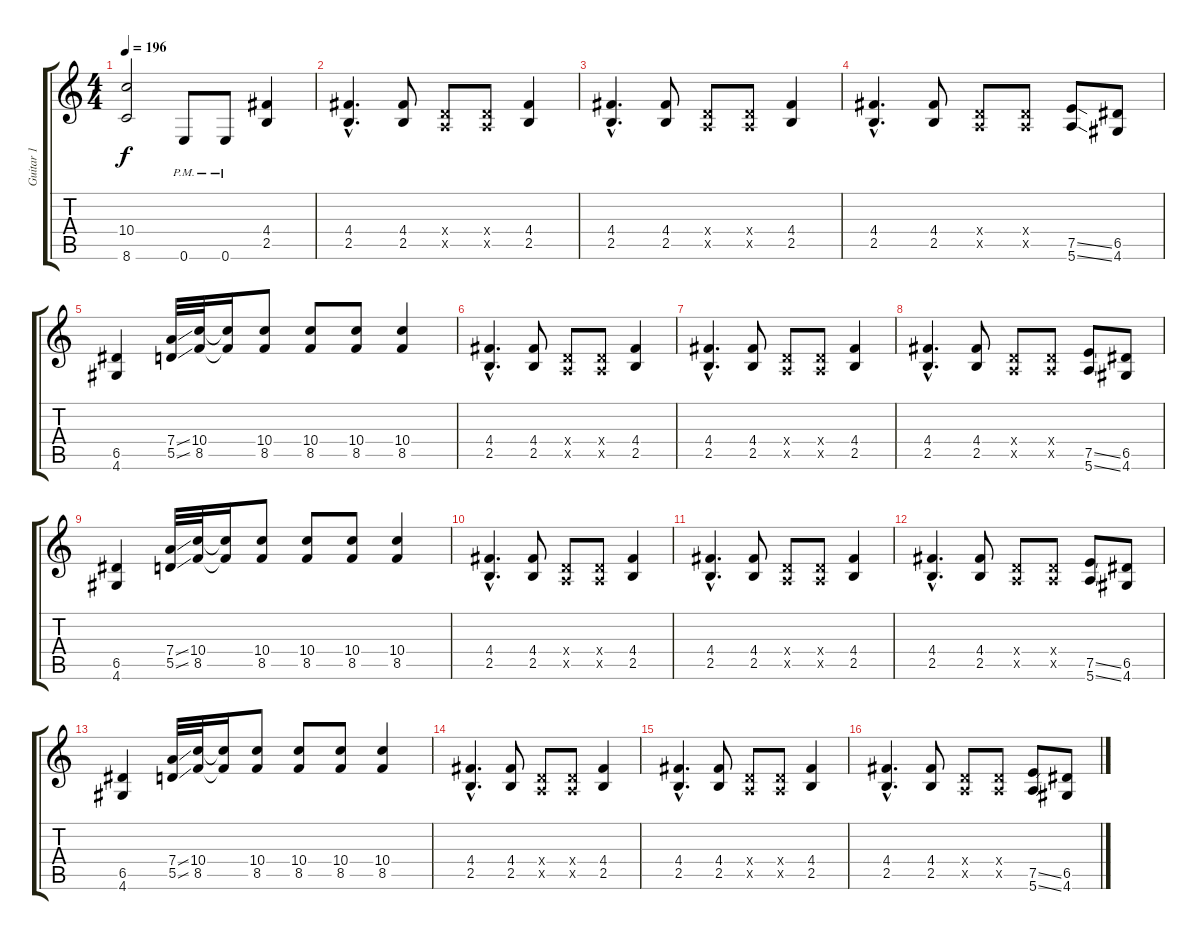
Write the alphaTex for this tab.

\track ("Guitar 1" "Guitar 1") {instrument overdrivenguitar}
\staff {score tabs}
\tuning (E4 B3 G3 D3 A2 E2) {hide}
\ts (4 4)
\tempo 196
\clef g2
\ks c
(10.4 8.6).2{dy f} 0.6{pm}.8 0.6{pm}.8 (4.4 2.5).4 |
(4.4{hac} 2.5{hac}).4{d} (4.4 2.5).8 (0.4{x} 0.5{x}).8 (0.4{x} 0.5{x}).8 (4.4 2.5).4 |
(4.4{hac} 2.5{hac}).4{d} (4.4 2.5).8 (0.4{x} 0.5{x}).8 (0.4{x} 0.5{x}).8 (4.4 2.5).4 |
(4.4{hac} 2.5{hac}).4{d} (4.4 2.5).8 (0.4{x} 0.5{x}).8 (0.4{x} 0.5{x}).8 (7.5{ss} 5.6{ss}).8 (6.5 4.6).8 |
(6.5 4.6).4 (7.4{ss} 5.5{ss}).32 (10.4 8.5).32 (10.4{t} 8.5{t}).16 (10.4 8.5).8 (10.4 8.5).8 (10.4 8.5).8 (10.4 8.5).4 |
(4.4{hac} 2.5{hac}).4{d} (4.4 2.5).8 (0.4{x} 0.5{x}).8 (0.4{x} 0.5{x}).8 (4.4 2.5).4 |
(4.4{hac} 2.5{hac}).4{d} (4.4 2.5).8 (0.4{x} 0.5{x}).8 (0.4{x} 0.5{x}).8 (4.4 2.5).4 |
(4.4{hac} 2.5{hac}).4{d} (4.4 2.5).8 (0.4{x} 0.5{x}).8 (0.4{x} 0.5{x}).8 (7.5{ss} 5.6{ss}).8 (6.5 4.6).8 |
(6.5 4.6).4 (7.4{ss} 5.5{ss}).32 (10.4 8.5).32 (10.4{t} 8.5{t}).16 (10.4 8.5).8 (10.4 8.5).8 (10.4 8.5).8 (10.4 8.5).4 |
(4.4{hac} 2.5{hac}).4{d} (4.4 2.5).8 (0.4{x} 0.5{x}).8 (0.4{x} 0.5{x}).8 (4.4 2.5).4 |
(4.4{hac} 2.5{hac}).4{d} (4.4 2.5).8 (0.4{x} 0.5{x}).8 (0.4{x} 0.5{x}).8 (4.4 2.5).4 |
(4.4{hac} 2.5{hac}).4{d} (4.4 2.5).8 (0.4{x} 0.5{x}).8 (0.4{x} 0.5{x}).8 (7.5{ss} 5.6{ss}).8 (6.5 4.6).8 |
(6.5 4.6).4 (7.4{ss} 5.5{ss}).32 (10.4 8.5).32 (10.4{t} 8.5{t}).16 (10.4 8.5).8 (10.4 8.5).8 (10.4 8.5).8 (10.4 8.5).4 |
(4.4{hac} 2.5{hac}).4{d} (4.4 2.5).8 (0.4{x} 0.5{x}).8 (0.4{x} 0.5{x}).8 (4.4 2.5).4 |
(4.4{hac} 2.5{hac}).4{d} (4.4 2.5).8 (0.4{x} 0.5{x}).8 (0.4{x} 0.5{x}).8 (4.4 2.5).4 |
(4.4{hac} 2.5{hac}).4{d} (4.4 2.5).8 (0.4{x} 0.5{x}).8 (0.4{x} 0.5{x}).8 (7.5{ss} 5.6{ss}).8 (6.5 4.6).8
